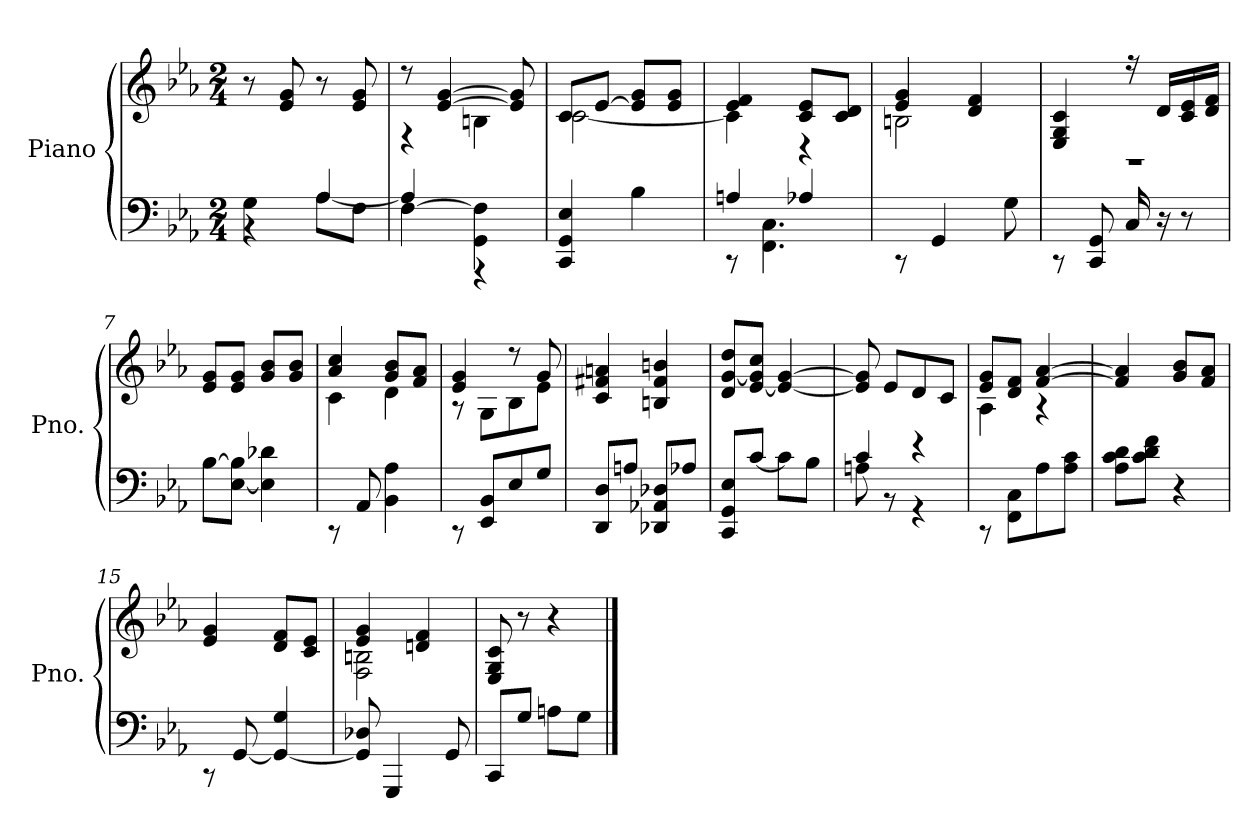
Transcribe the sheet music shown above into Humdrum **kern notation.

**kern	**kern
*part1	*part1
*staff2	*staff1
*I"Piano	*
*I'Pno.	*
*clefF4	*clefG2
*k[b-e-a-]	*k[b-e-a-]
*M2/4	*M2/4
*MM80	*MM80
=1	=1
*^	*
4G\	4r	8r
.	.	8e-/ 8g/
8A-\L	[4A-/	8r
8F\J	.	8e-/ 8g/
=2	=2	=2
*	*	*^
[4F\	4A-/]	8r	4r
.	.	[4e-/ [4g/	.
4GG\ 4F\]	4r	.	4Bn\
.	.	8e-/] 8g/]	.
*v	*v	*	*
=3	=3	=3
4CC/ 4GG/ 4E-/	8c/L	[2c\
.	[8e-/J	.
4B-\	8e-/] 8g/L	.
.	8e-/ 8g/J	.
=4	=4	=4
*^	*	*
8rCC	4An/	4e-/ 4f/	4c\]
4.FF\ 4.C\	.	.	.
.	4A-X/	8c/ 8e-/L	4r
.	.	8c/ 8d/J	.
*v	*v	*	*
=5	=5	=5
8rCC	4e-/ 4g/	2Bn\
4GG/	.	.
.	4d/ 4f/	.
8G\	.	.
=6	=6	=6
8rCC	4E-/ 4G/ 4c/	2r
8CC/ 8GG/	.	.
16C/	16r	.
16r	16d/LL	.
8r	16c/ 16e-/	.
.	16d/ 16f/JJ	.
*	*v	*v
=7	=7
[8B-\L	8e-/ 8g/L
[8E-\ 8B-\]J	8e-/ 8g/J
4E-\] 4d-X\	8g/ 8b-/L
.	8g/ 8b-/J
!!LO:LB:g=z
=8	=8
*	*^
8rCC	4a-/ 4cc/	4c\
8AA-/	.	.
4BB-\ 4A-\	8g/ 8b-/L	4d\
.	8f/ 8a-/J	.
=9	=9	=9
8rCC	4e-/ 4g/	8r
8EE-/ 8BB-/L	.	8G\L
8E-/	8r	8B-\
8G/J	8g/	8e-\J
*	*v	*v
=10	=10
8DD/ 8D/L	4c/ 4f#X/ 4an/
8An/J	.
8DD-X/ 8AA-X/ 8D-X/L	4Bn/ 4f#/ 4bn/
8A-X/J	.
=11	=11
8CC/ 8GG/ 8E-/L	8d/ [8g/ 8dd/L
[8c/J	[8e-/ 8g/] 8cc/J
8c\L]	4e-/_ [4g/
8B-\J	.
=12	=12
*^	*
4c/	8An\	8e-/] 8g/]
.	8r	8e-/L
4r	4r	8d/
.	.	8c/J
*v	*v	*
=13	=13
*	*^
8rCC	8e-/ 8g/L	4A-\
8FF\ 8C\L	8d/ 8f/J	.
8A-\	[4f/ [4a-/	4r
8A-\ 8c\J	.	.
*	*v	*v
=14	=14
8A-\ 8c\ 8d\L	4f/] 4a-/]
8c\ 8d\ 8f\J	.
4r	8g/ 8b-/L
.	8f/ 8a-/J
=15	=15
8rCC	4e-/ 4g/
[8GG/	.
4GG/_ 4G/	8d/ 8f/L
.	8c/ 8e-/J
!!LO:LB:g=z
=16	=16
*	*^
8GG/] 8D-X/	4e-/ 4g/	2F\ 2Bn\
4GGG/	.	.
.	4dn/ 4f/	.
8GG/	.	.
*	*v	*v
=17	=17
8CC/L	8E-/ 8G/ 8c/
8G/J	8r
8An\L	4r
8G\J	.
==	==
*-	*-
